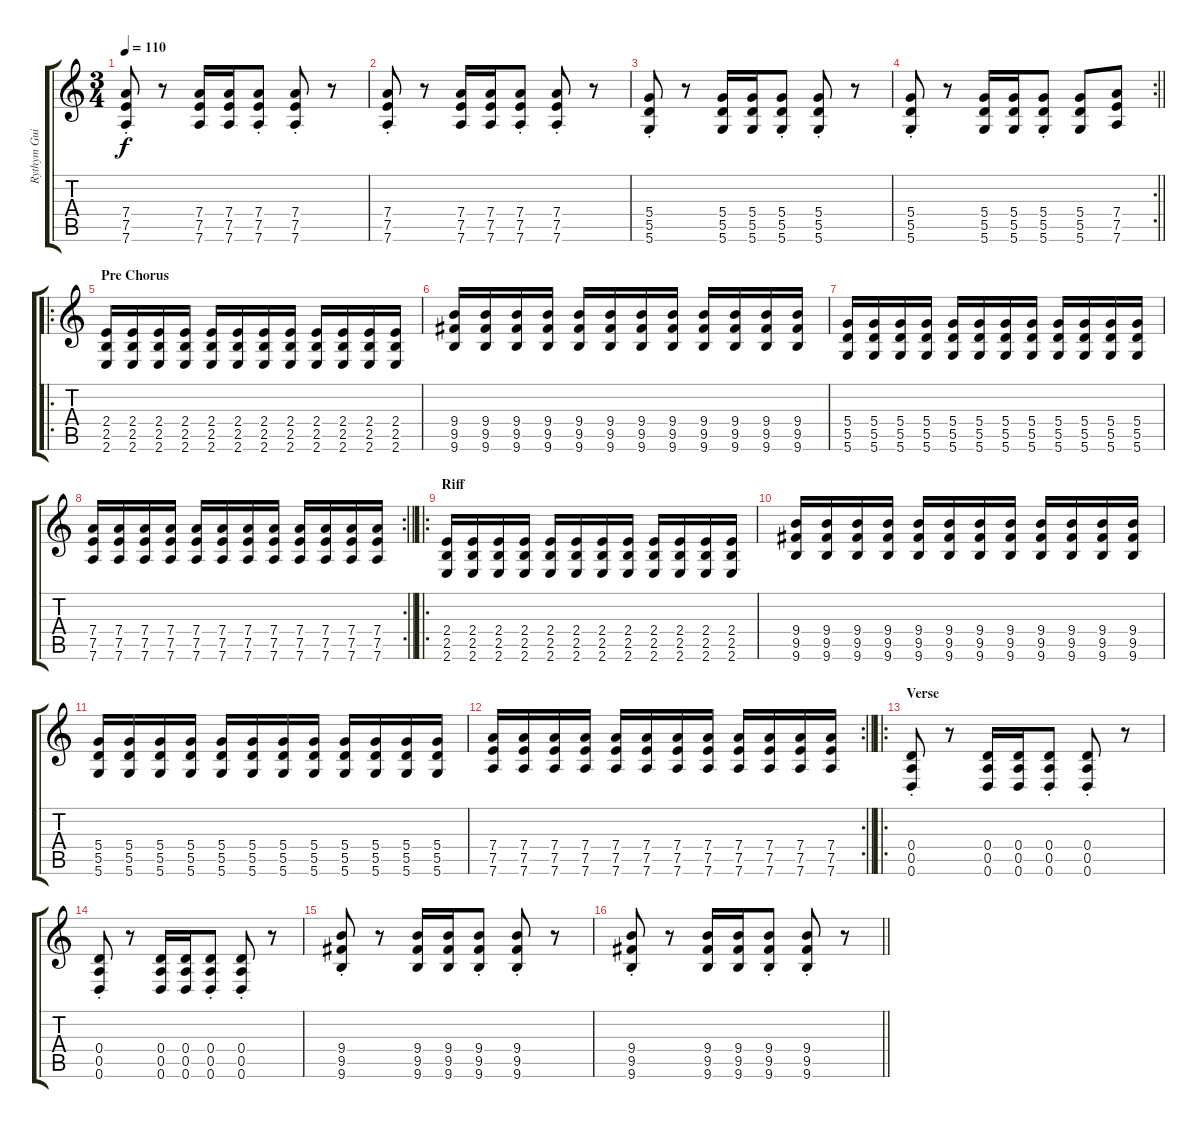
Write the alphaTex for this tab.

\track ("Rythym Guitar" "Rythym Gui") {instrument overdrivenguitar}
\staff {score tabs}
\tuning (E4 B3 G3 D3 A2 D2) {hide}
\ts (3 4)
\tempo 110
\clef g2
\ks c
(7.4 7.5 7.6{st}).8{dy f} r.8 (7.4 7.5 7.6).16 (7.4 7.5 7.6).16 (7.4{st} 7.5{st} 7.6{st}).8 (7.4 7.5 7.6{st}).8 r.8 |
(7.4 7.5 7.6{st}).8 r.8 (7.4 7.5 7.6).16 (7.4 7.5 7.6).16 (7.4{st} 7.5{st} 7.6{st}).8 (7.4 7.5 7.6{st}).8 r.8 |
(5.4 5.5 5.6{st}).8 r.8 (5.4 5.5 5.6).16 (5.4 5.5 5.6).16 (5.4{st} 5.5{st} 5.6{st}).8 (5.4 5.5 5.6{st}).8 r.8 |
\rc 2
\barLineRight lightlight
(5.4 5.5 5.6{st}).8 r.8 (5.4 5.5 5.6).16 (5.4 5.5 5.6).16 (5.4{st} 5.5{st} 5.6{st}).8 (5.4 5.5 5.6).8 (7.4 7.5 7.6).8 |
\ro
\section ("" "Pre Chorus")
(2.4 2.5 2.6).16 (2.4 2.5 2.6).16 (2.4 2.5 2.6).16 (2.4 2.5 2.6).16 (2.4 2.5 2.6).16 (2.4 2.5 2.6).16 (2.4 2.5 2.6).16 (2.4 2.5 2.6).16 (2.4 2.5 2.6).16 (2.4 2.5 2.6).16 (2.4 2.5 2.6).16 (2.4 2.5 2.6).16 |
(9.4 9.5 9.6).16 (9.4 9.5 9.6).16 (9.4 9.5 9.6).16 (9.4 9.5 9.6).16 (9.4 9.5 9.6).16 (9.4 9.5 9.6).16 (9.4 9.5 9.6).16 (9.4 9.5 9.6).16 (9.4 9.5 9.6).16 (9.4 9.5 9.6).16 (9.4 9.5 9.6).16 (9.4 9.5 9.6).16 |
(5.4 5.5 5.6).16 (5.4 5.5 5.6).16 (5.4 5.5 5.6).16 (5.4 5.5 5.6).16 (5.4 5.5 5.6).16 (5.4 5.5 5.6).16 (5.4 5.5 5.6).16 (5.4 5.5 5.6).16 (5.4 5.5 5.6).16 (5.4 5.5 5.6).16 (5.4 5.5 5.6).16 (5.4 5.5 5.6).16 |
\rc 2
\barLineRight lightlight
(7.4 7.5 7.6).16 (7.4 7.5 7.6).16 (7.4 7.5 7.6).16 (7.4 7.5 7.6).16 (7.4 7.5 7.6).16 (7.4 7.5 7.6).16 (7.4 7.5 7.6).16 (7.4 7.5 7.6).16 (7.4 7.5 7.6).16 (7.4 7.5 7.6).16 (7.4 7.5 7.6).16 (7.4 7.5 7.6).16 |
\ro
\section ("" "Riff")
(2.4 2.5 2.6).16 (2.4 2.5 2.6).16 (2.4 2.5 2.6).16 (2.4 2.5 2.6).16 (2.4 2.5 2.6).16 (2.4 2.5 2.6).16 (2.4 2.5 2.6).16 (2.4 2.5 2.6).16 (2.4 2.5 2.6).16 (2.4 2.5 2.6).16 (2.4 2.5 2.6).16 (2.4 2.5 2.6).16 |
(9.4 9.5 9.6).16 (9.4 9.5 9.6).16 (9.4 9.5 9.6).16 (9.4 9.5 9.6).16 (9.4 9.5 9.6).16 (9.4 9.5 9.6).16 (9.4 9.5 9.6).16 (9.4 9.5 9.6).16 (9.4 9.5 9.6).16 (9.4 9.5 9.6).16 (9.4 9.5 9.6).16 (9.4 9.5 9.6).16 |
(5.4 5.5 5.6).16 (5.4 5.5 5.6).16 (5.4 5.5 5.6).16 (5.4 5.5 5.6).16 (5.4 5.5 5.6).16 (5.4 5.5 5.6).16 (5.4 5.5 5.6).16 (5.4 5.5 5.6).16 (5.4 5.5 5.6).16 (5.4 5.5 5.6).16 (5.4 5.5 5.6).16 (5.4 5.5 5.6).16 |
\rc 2
\barLineRight lightlight
(7.4 7.5 7.6).16 (7.4 7.5 7.6).16 (7.4 7.5 7.6).16 (7.4 7.5 7.6).16 (7.4 7.5 7.6).16 (7.4 7.5 7.6).16 (7.4 7.5 7.6).16 (7.4 7.5 7.6).16 (7.4 7.5 7.6).16 (7.4 7.5 7.6).16 (7.4 7.5 7.6).16 (7.4 7.5 7.6).16 |
\ro
\section ("" "Verse")
(0.4 0.5 0.6{st}).8 r.8 (0.4 0.5 0.6).16 (0.4 0.5 0.6).16 (0.4{st} 0.5{st} 0.6{st}).8 (0.4 0.5 0.6{st}).8 r.8 |
(0.4 0.5 0.6{st}).8 r.8 (0.4 0.5 0.6).16 (0.4 0.5 0.6).16 (0.4{st} 0.5{st} 0.6{st}).8 (0.4 0.5 0.6{st}).8 r.8 |
(9.4 9.5 9.6{st}).8 r.8 (9.4 9.5 9.6).16 (9.4 9.5 9.6).16 (9.4{st} 9.5{st} 9.6{st}).8 (9.4 9.5 9.6{st}).8 r.8 |
\barLineRight lightlight
(9.4 9.5 9.6{st}).8 r.8 (9.4 9.5 9.6).16 (9.4 9.5 9.6).16 (9.4{st} 9.5{st} 9.6{st}).8 (9.4 9.5 9.6{st}).8 r.8
